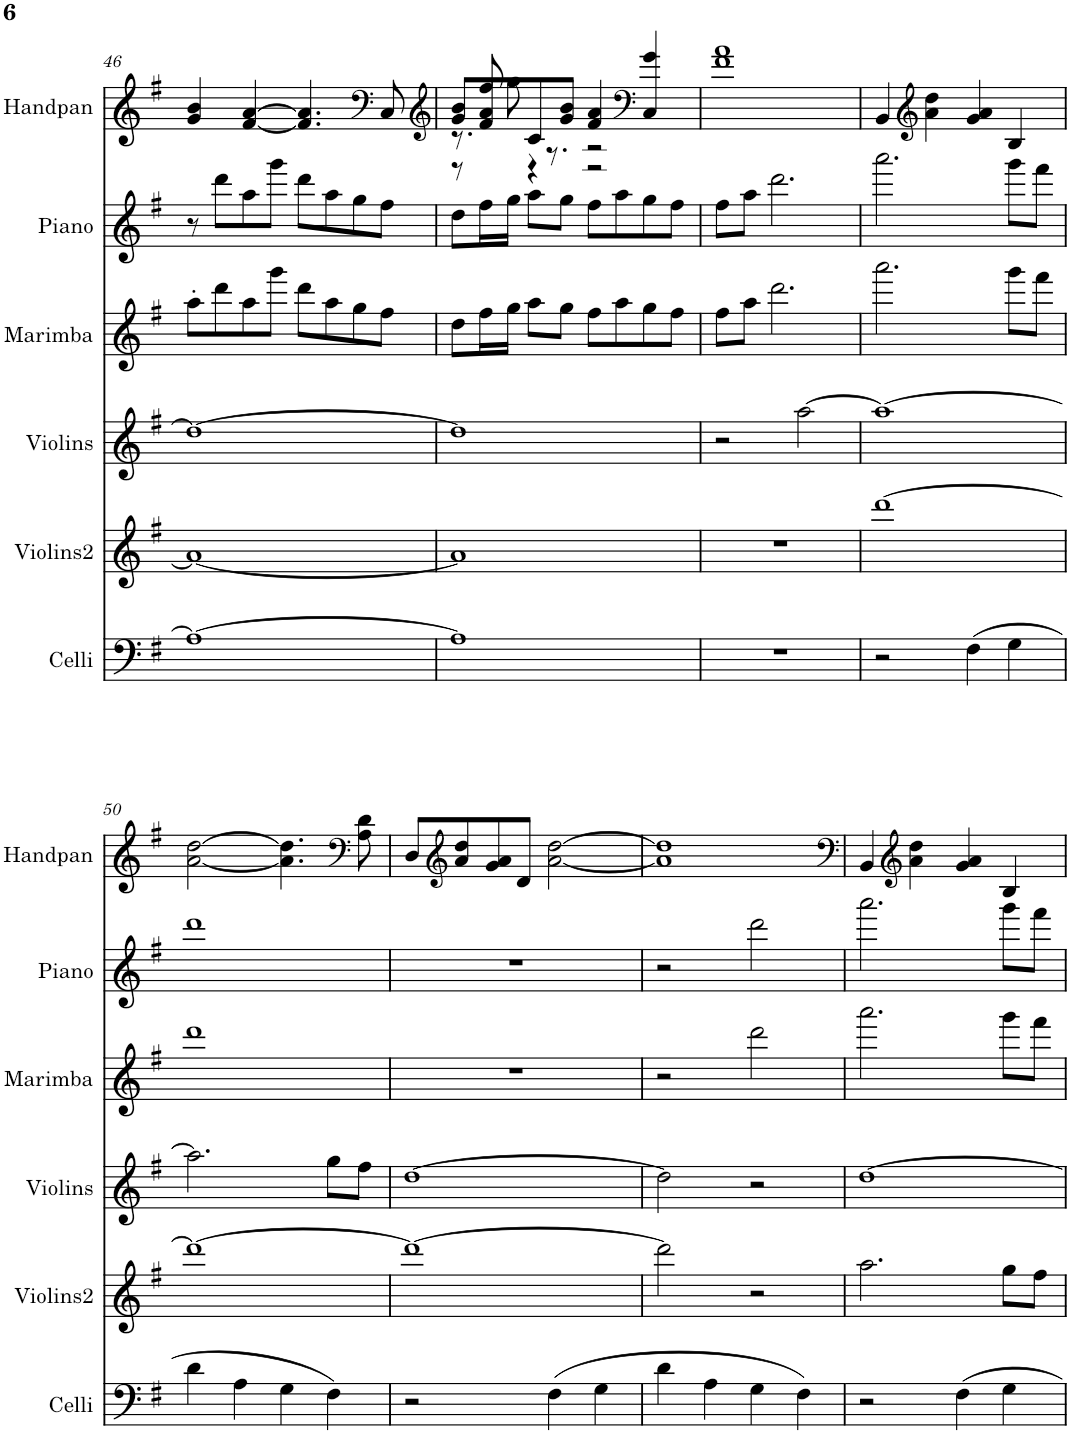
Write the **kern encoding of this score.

**kern	**kern	**kern	**kern	**kern	**kern
*part6	*part5	*part4	*part3	*part2	*part1
*staff6	*staff5	*staff4	*staff3	*staff2	*staff1
*I"Celli	*I"Violins2	*I"Violins	*I"Marimba	*I"Piano	*I"Handpan
*I'Celli	*I'Violins2	*I'Violins	*I'Marimba	*I'Piano	*I'Handpan
!!LO:PB:g=z
*clefF4	*clefG2	*clefG2	*clefG2	*clefG2	*clefG2
*k[f#]	*k[f#]	*k[f#]	*k[f#]	*k[f#]	*k[f#]
*M4/4	*M4/4	*M4/4	*M4/4	*M4/4	*M4/4
=46	=46	=46	=46	=46	=46
1A_	1a_	1dd_	8aa'\L	8r	4g/ 4b/
.	.	.	8ddd\	8ddd\L	.
.	.	.	8aa\	8aa\	[4f#/ [4a/
.	.	.	8ggg\J	8ggg\J	.
.	.	.	8ddd\L	8ddd\L	4.f#/] 4.a/]
.	.	.	8aa\	8aa\	.
.	.	.	8gg\	8gg\	.
*	*	*	*	*	*clefF4
.	.	.	8ff#\J	8ff#\J	8C/
=47	=47	=47	=47	=47	=47
*	*	*	*	*	*clefG2
*	*	*	*	*	*^
*	*	*	*	*	*	*^
1A]	1a]	1dd]	8dd\L	8dd\L	8g/ 8b/L	8.r	8r
.	.	.	16ff#\L	16ff#\L	8f#/ 8a/	.	8ff#/
.	.	.	16gg\JJ	16gg\JJ	.	8gg\	.
.	.	.	8aa\L	8aa\L	8c/	.	4r
.	.	.	.	.	.	8.r	.
.	.	.	8gg\J	8gg\J	8g/ 8b/J	.	.
.	.	.	8ff#\L	8ff#\L	4f#/ 4a/	2r	2r
.	.	.	8aa\	8aa\	.	.	.
*	*	*	*	*	*clefF4	*	*
.	.	.	8gg\	8gg\	4C/ 4g/	.	.
.	.	.	8ff#\J	8ff#\J	.	.	.
*	*	*	*	*	*v	*v	*v
=48	=48	=48	=48	=48	=48
1r	1r	2r	8ff#\L	8ff#\L	1f# 1a
.	.	.	8aa\J	8aa\J	.
.	.	.	2.ddd\	2.ddd\	.
.	.	[2aa\	.	.	.
=49	=49	=49	=49	=49	=49
2r	[1ddd	1aa_	2.aaa\	2.aaa\	4BB/
*	*	*	*	*	*clefG2
.	.	.	.	.	4a\ 4dd\
(4F#\	.	.	.	.	4g/ 4a/
4G\	.	.	8ggg\L	8ggg\L	4B/
.	.	.	8fff#\J	8fff#\J	.
!!LO:LB:g=z
=50	=50	=50	=50	=50	=50
4d\	1ddd_	2.aa\]	1ddd	1ddd	[2a\ [2dd\
4A\	.	.	.	.	.
4G\	.	.	.	.	4.a\] 4.dd\]
4F#\)	.	8gg\L	.	.	.
*	*	*	*	*	*clefF4
.	.	8ff#\J	.	.	8A\ 8d\
=51	=51	=51	=51	=51	=51
2r	1ddd_	[1dd	1r	1r	8D/L
*	*	*	*	*	*clefG2
.	.	.	.	.	8a/ 8dd/
.	.	.	.	.	8g/ 8a/
.	.	.	.	.	8d/J
(4F#\	.	.	.	.	[2a\ [2dd\
4G\	.	.	.	.	.
=52	=52	=52	=52	=52	=52
4d\	2ddd\]	2dd\]	2r	2r	1a] 1dd]
4A\	.	.	.	.	.
4G\	2r	2r	2ddd\	2ddd\	.
4F#\)	.	.	.	.	.
=53	=53	=53	=53	=53	=53
*	*	*	*	*	*clefF4
2r	2.aa\	[1dd	2.aaa\	2.aaa\	4BB/
*	*	*	*	*	*clefG2
.	.	.	.	.	4a\ 4dd\
4F#\	.	.	.	.	4g/ 4a/
4G\	8gg\L	.	8ggg\L	8ggg\L	4B/
.	8ff#\J	.	8fff#\J	8fff#\J	.
=	=	=	=	=	=
*-	*-	*-	*-	*-	*-
